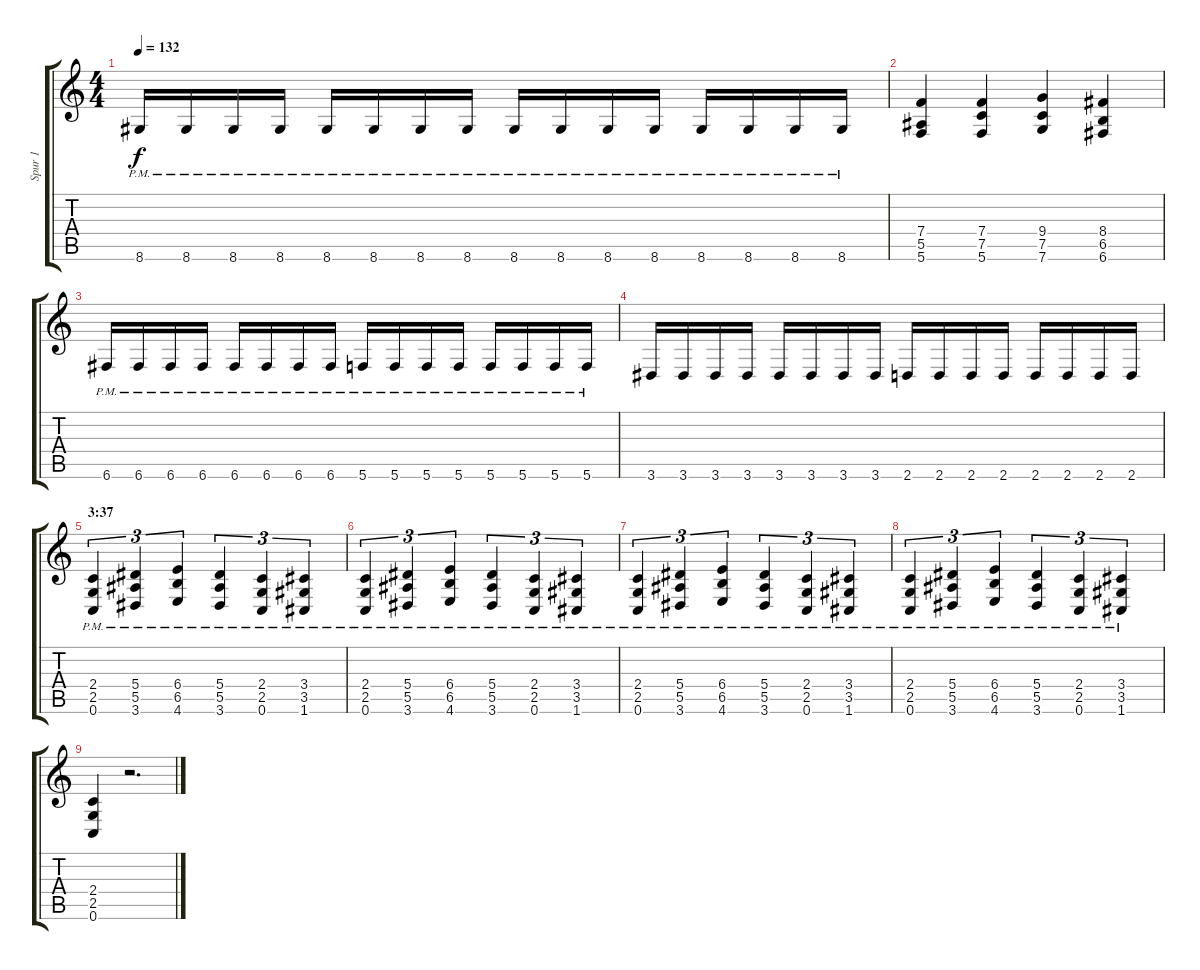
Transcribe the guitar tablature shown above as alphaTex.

\track ("Spur 1" "Spur 1") {instrument distortionguitar}
\staff {score tabs}
\tuning (C4 G3 Eb3 Bb2 F2 C2) {hide}
\ts (4 4)
\tempo 132
\clef g2
\ks c
8.6{pm}.16{dy f} 8.6{pm}.16 8.6{pm}.16 8.6{pm}.16 8.6{pm}.16 8.6{pm}.16 8.6{pm}.16 8.6{pm}.16 8.6{pm}.16 8.6{pm}.16 8.6{pm}.16 8.6{pm}.16 8.6{pm}.16 8.6{pm}.16 8.6{pm}.16 8.6{pm}.16 |
(7.4 5.5 5.6).4 (7.4 7.5 5.6).4 (9.4 7.5 7.6).4 (8.4 6.5 6.6).4 |
6.6{pm}.16 6.6{pm}.16 6.6{pm}.16 6.6{pm}.16 6.6{pm}.16 6.6{pm}.16 6.6{pm}.16 6.6{pm}.16 5.6{pm}.16 5.6{pm}.16 5.6{pm}.16 5.6{pm}.16 5.6{pm}.16 5.6{pm}.16 5.6{pm}.16 5.6{pm}.16 |
3.6.16 3.6.16 3.6.16 3.6.16 3.6.16 3.6.16 3.6.16 3.6.16 2.6.16 2.6.16 2.6.16 2.6.16 2.6.16 2.6.16 2.6.16 2.6.16 |
\section ("" "3:37")
(2.4{pm} 2.5{pm} 0.6{pm}).4{tu (3 2)} (5.4{pm} 5.5{pm} 3.6{pm}).4{tu (3 2)} (6.4{pm} 6.5{pm} 4.6{pm}).4{tu (3 2)} (5.4{pm} 5.5{pm} 3.6{pm}).4{tu (3 2)} (2.4{pm} 2.5{pm} 0.6{pm}).4{tu (3 2)} (3.4{pm} 3.5{pm} 1.6{pm}).4{tu (3 2)} |
(2.4{pm} 2.5{pm} 0.6{pm}).4{tu (3 2)} (5.4{pm} 5.5{pm} 3.6{pm}).4{tu (3 2)} (6.4{pm} 6.5{pm} 4.6{pm}).4{tu (3 2)} (5.4{pm} 5.5{pm} 3.6{pm}).4{tu (3 2)} (2.4{pm} 2.5{pm} 0.6{pm}).4{tu (3 2)} (3.4{pm} 3.5{pm} 1.6{pm}).4{tu (3 2)} |
(2.4{pm} 2.5{pm} 0.6{pm}).4{tu (3 2)} (5.4{pm} 5.5{pm} 3.6{pm}).4{tu (3 2)} (6.4{pm} 6.5{pm} 4.6{pm}).4{tu (3 2)} (5.4{pm} 5.5{pm} 3.6{pm}).4{tu (3 2)} (2.4{pm} 2.5{pm} 0.6{pm}).4{tu (3 2)} (3.4{pm} 3.5{pm} 1.6{pm}).4{tu (3 2)} |
(2.4{pm} 2.5{pm} 0.6{pm}).4{tu (3 2)} (5.4{pm} 5.5{pm} 3.6{pm}).4{tu (3 2)} (6.4{pm} 6.5{pm} 4.6{pm}).4{tu (3 2)} (5.4{pm} 5.5{pm} 3.6{pm}).4{tu (3 2)} (2.4{pm} 2.5{pm} 0.6{pm}).4{tu (3 2)} (3.4{pm} 3.5{pm} 1.6{pm}).4{tu (3 2)} |
(2.4 2.5 0.6).4 r.2{d}
